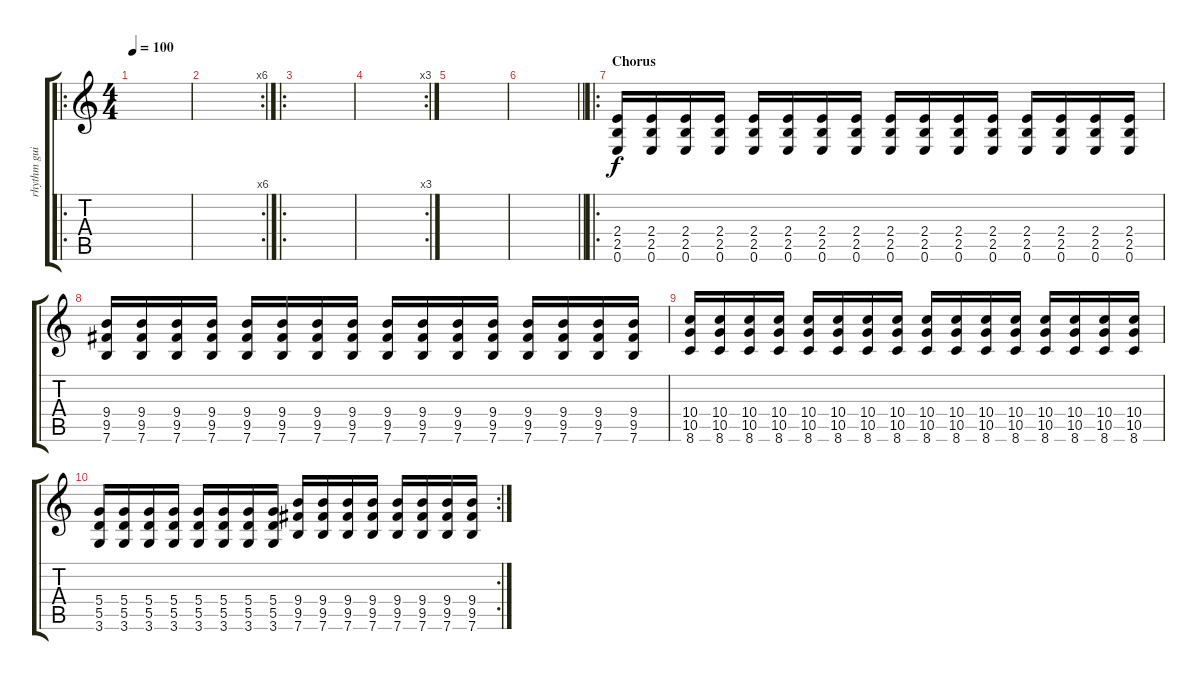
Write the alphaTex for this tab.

\track ("rhythm guitar" "rhythm gui") {instrument distortionguitar}
\staff {score tabs}
\tuning (E4 B3 G3 D3 A2 E2) {hide}
\ro
\ts (4 4)
\tempo 100
\clef g2
\ks c
|
\rc 6
|
\ro
|
\rc 3
|
|
\barLineRight lightlight
|
\ro
\section ("" "Chorus")
(2.4 2.5 0.6).16 (2.4 2.5 0.6).16 (2.4 2.5 0.6).16 (2.4 2.5 0.6).16 (2.4 2.5 0.6).16 (2.4 2.5 0.6).16 (2.4 2.5 0.6).16 (2.4 2.5 0.6).16 (2.4 2.5 0.6).16 (2.4 2.5 0.6).16 (2.4 2.5 0.6).16 (2.4 2.5 0.6).16 (2.4 2.5 0.6).16 (2.4 2.5 0.6).16 (2.4 2.5 0.6).16 (2.4 2.5 0.6).16 |
(9.4 9.5 7.6).16 (9.4 9.5 7.6).16 (9.4 9.5 7.6).16 (9.4 9.5 7.6).16 (9.4 9.5 7.6).16 (9.4 9.5 7.6).16 (9.4 9.5 7.6).16 (9.4 9.5 7.6).16 (9.4 9.5 7.6).16 (9.4 9.5 7.6).16 (9.4 9.5 7.6).16 (9.4 9.5 7.6).16 (9.4 9.5 7.6).16 (9.4 9.5 7.6).16 (9.4 9.5 7.6).16 (9.4 9.5 7.6).16 |
(10.4 10.5 8.6).16 (10.4 10.5 8.6).16 (10.4 10.5 8.6).16 (10.4 10.5 8.6).16 (10.4 10.5 8.6).16 (10.4 10.5 8.6).16 (10.4 10.5 8.6).16 (10.4 10.5 8.6).16 (10.4 10.5 8.6).16 (10.4 10.5 8.6).16 (10.4 10.5 8.6).16 (10.4 10.5 8.6).16 (10.4 10.5 8.6).16 (10.4 10.5 8.6).16 (10.4 10.5 8.6).16 (10.4 10.5 8.6).16 |
\rc 2
(5.4 5.5 3.6).16 (5.4 5.5 3.6).16 (5.4 5.5 3.6).16 (5.4 5.5 3.6).16 (5.4 5.5 3.6).16 (5.4 5.5 3.6).16 (5.4 5.5 3.6).16 (5.4 5.5 3.6).16 (9.4 9.5 7.6).16 (9.4 9.5 7.6).16 (9.4 9.5 7.6).16 (9.4 9.5 7.6).16 (9.4 9.5 7.6).16 (9.4 9.5 7.6).16 (9.4 9.5 7.6).16 (9.4 9.5 7.6).16
